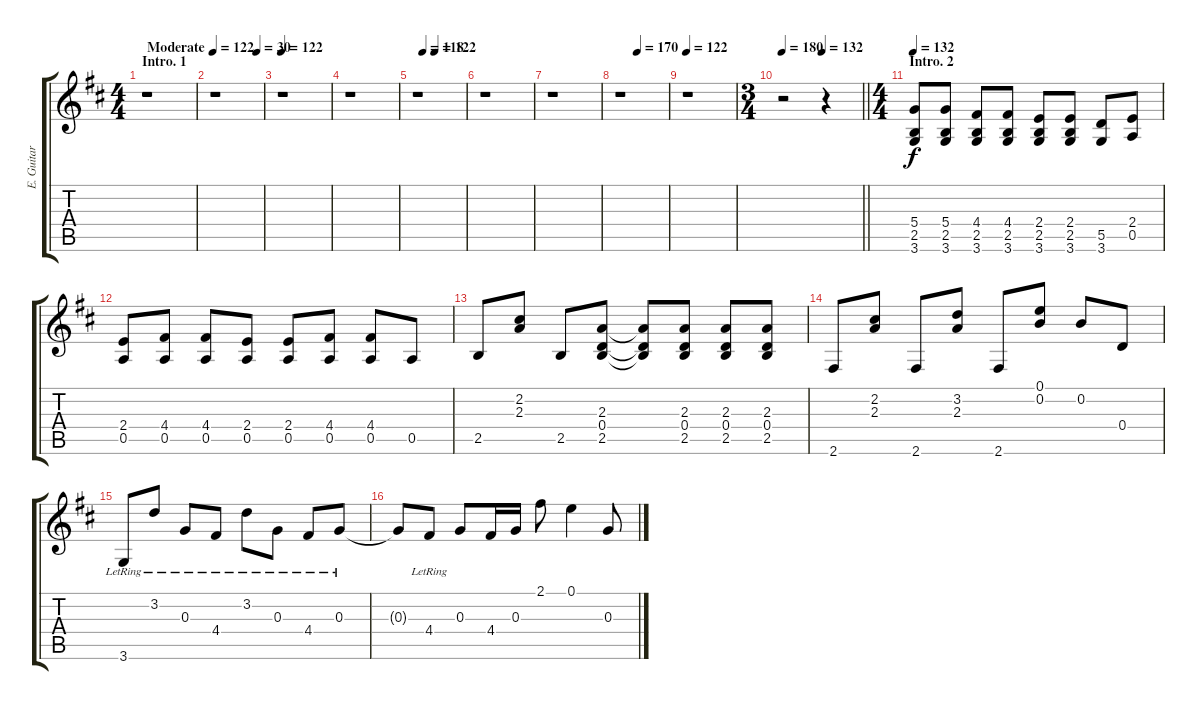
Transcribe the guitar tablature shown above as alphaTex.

\track ("E. Guitar II" "E. Guitar ") {instrument overdrivenguitar}
\staff {score tabs}
\tuning (E4 B3 G3 D3 A2 E2) {hide}
\ts (4 4)
\section ("" "Intro. 1")
\tempo (122 "Moderate")
\clef g2
\ks d
r.1{dy f instrument overdrivenguitar} |
\tempo (30 0.875)
r.1 |
\tempo 122
r.1 |
r.1 |
\tempo (118 0.125)
\tempo (122 0.375)
r.1 |
r.1 |
r.1 |
\tempo (170 0.375)
r.1 |
\tempo 132
\tempo 122
r.1 |
\ts (3 4)
\tempo 180
\tempo (132 0.5)
\barLineRight lightlight
r.2 r.4 |
\ts (4 4)
\section ("" "Intro. 2")
\tempo 132
(5.4 2.5 3.6).8 (5.4 2.5 3.6).8 (4.4 2.5 3.6).8 (4.4 2.5 3.6).8 (2.4 2.5 3.6).8 (2.4 2.5 3.6).8 (5.5 3.6).8 (2.4 0.5).8 |
(2.4 0.5).8 (4.4 0.5).8 (4.4 0.5).8 (2.4 0.5).8 (2.4 0.5).8 (4.4 0.5).8 (4.4 0.5).8 0.5.8 |
2.5.8 (2.2 2.3).8 2.5.8 (2.3 0.4 2.5).8 (2.3{t} 0.4{t} 2.5{t}).8 (2.3 0.4 2.5).8 (2.3 0.4 2.5).8 (2.3 0.4 2.5).8 |
2.6.8 (2.2 2.3).8 2.6.8 (3.2 2.3).8 2.6.8 (0.1 0.2).8 0.2.8 0.4.8 |
3.6{lr}.8 3.2{lr}.8 0.3{lr}.8 4.4{lr}.8 3.2{lr}.8 0.3{lr}.8 4.4{lr}.8 0.3{lr}.8 |
0.3{t}.8 4.4{lr}.8 0.3.8 4.4.16 0.3.16 2.1.8 0.1.4 0.3.8
